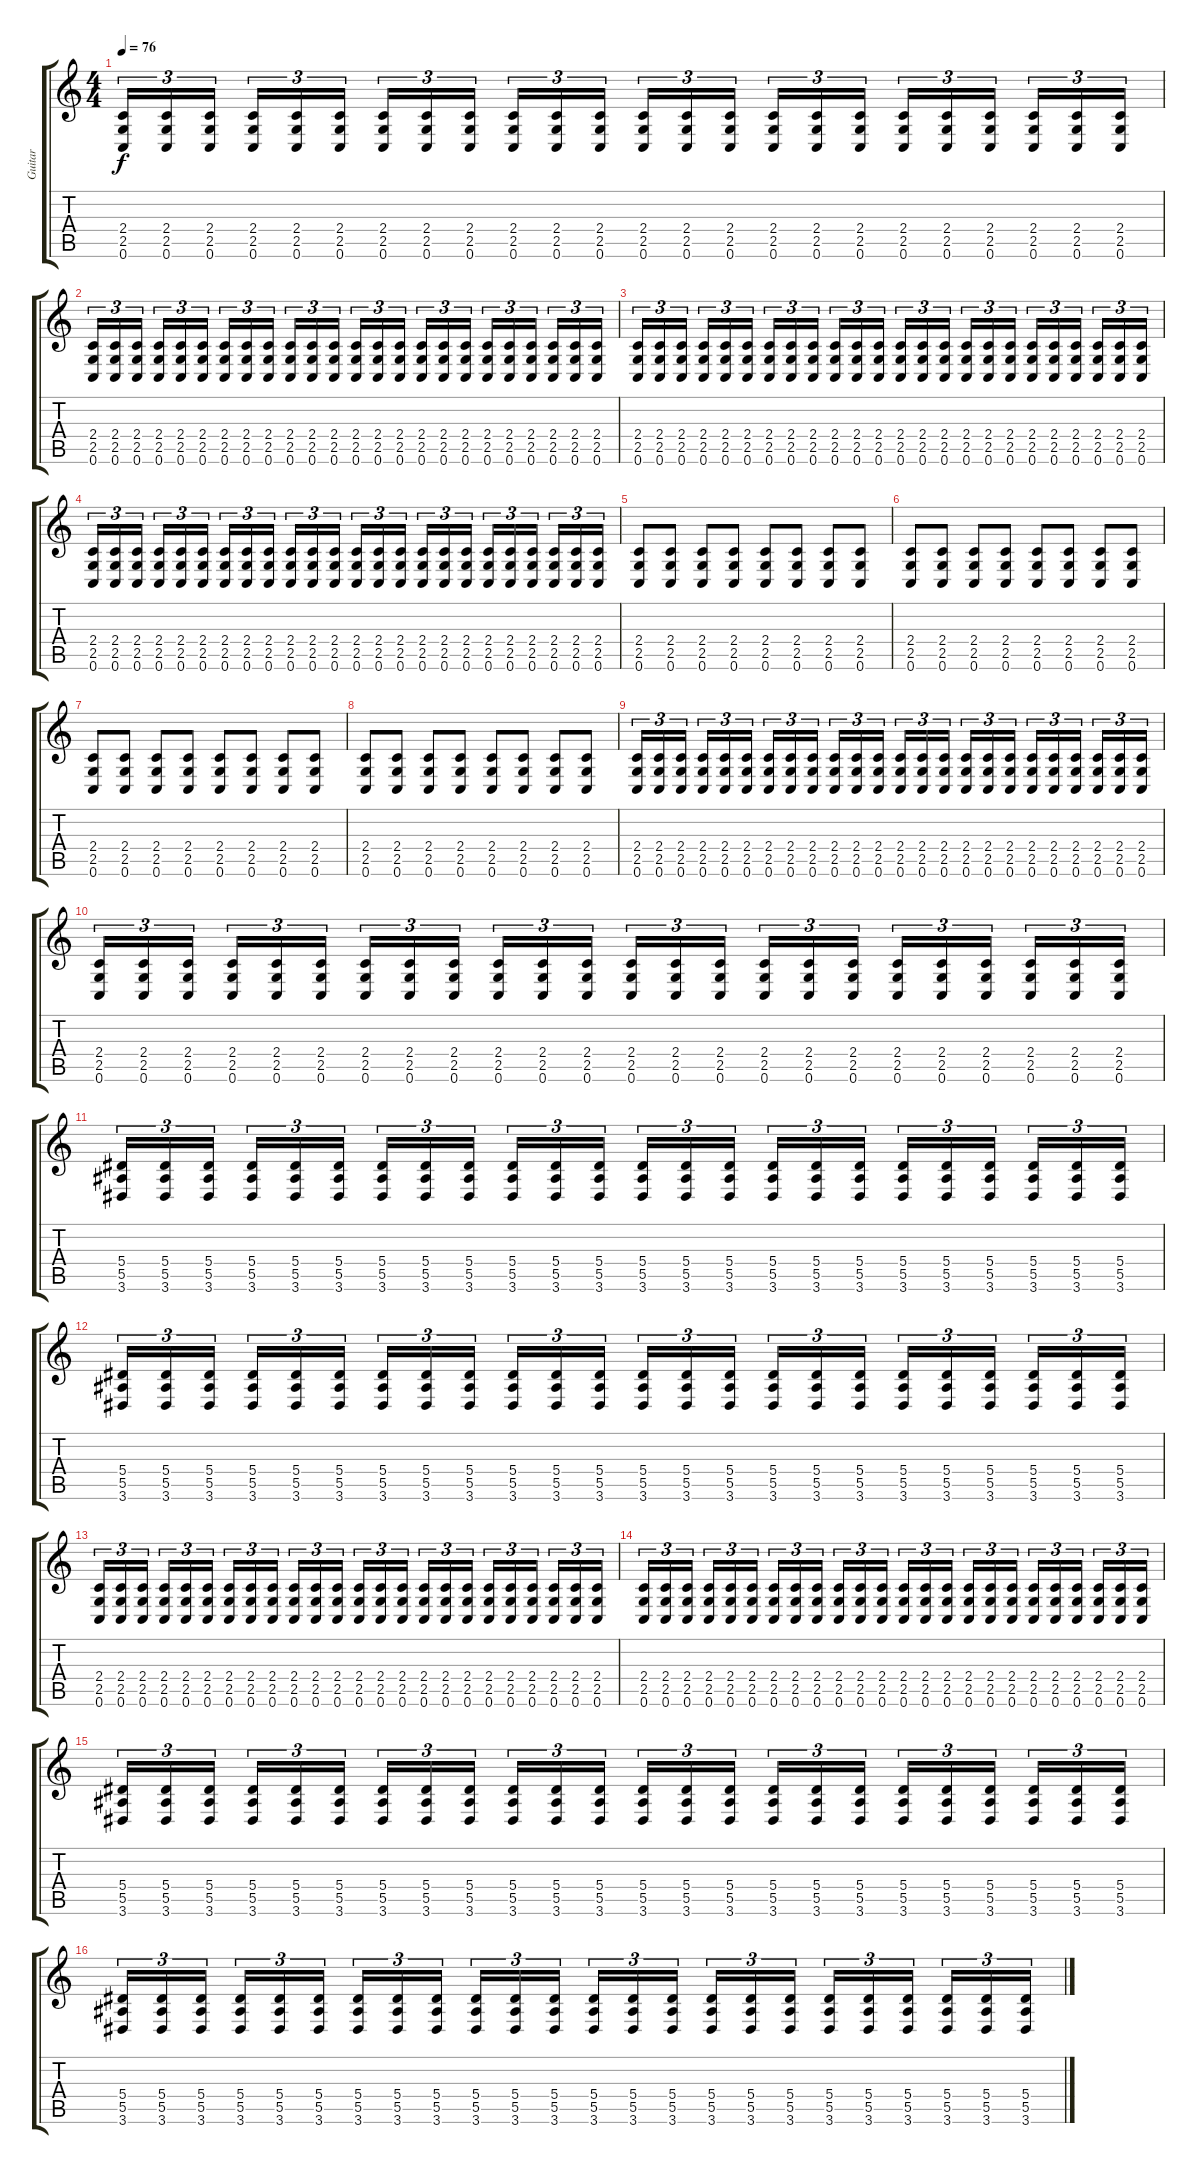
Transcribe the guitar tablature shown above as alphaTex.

\track ("Guitar" "Guitar") {instrument distortionguitar}
\staff {score tabs}
\tuning (C4 G3 Eb3 Bb2 F2 C2) {hide}
\ts (4 4)
\tempo 76
\clef g2
\ks c
(2.4 2.5 0.6).16{tu (3 2) dy f} (2.4 2.5 0.6).16{tu (3 2)} (2.4 2.5 0.6).16{tu (3 2) beam splitsecondary} (2.4 2.5 0.6).16{tu (3 2)} (2.4 2.5 0.6).16{tu (3 2)} (2.4 2.5 0.6).16{tu (3 2)} (2.4 2.5 0.6).16{tu (3 2)} (2.4 2.5 0.6).16{tu (3 2)} (2.4 2.5 0.6).16{tu (3 2) beam splitsecondary} (2.4 2.5 0.6).16{tu (3 2)} (2.4 2.5 0.6).16{tu (3 2)} (2.4 2.5 0.6).16{tu (3 2)} (2.4 2.5 0.6).16{tu (3 2)} (2.4 2.5 0.6).16{tu (3 2)} (2.4 2.5 0.6).16{tu (3 2) beam splitsecondary} (2.4 2.5 0.6).16{tu (3 2)} (2.4 2.5 0.6).16{tu (3 2)} (2.4 2.5 0.6).16{tu (3 2)} (2.4 2.5 0.6).16{tu (3 2)} (2.4 2.5 0.6).16{tu (3 2)} (2.4 2.5 0.6).16{tu (3 2) beam splitsecondary} (2.4 2.5 0.6).16{tu (3 2)} (2.4 2.5 0.6).16{tu (3 2)} (2.4 2.5 0.6).16{tu (3 2)} |
(2.4 2.5 0.6).16{tu (3 2)} (2.4 2.5 0.6).16{tu (3 2)} (2.4 2.5 0.6).16{tu (3 2) beam splitsecondary} (2.4 2.5 0.6).16{tu (3 2)} (2.4 2.5 0.6).16{tu (3 2)} (2.4 2.5 0.6).16{tu (3 2)} (2.4 2.5 0.6).16{tu (3 2)} (2.4 2.5 0.6).16{tu (3 2)} (2.4 2.5 0.6).16{tu (3 2) beam splitsecondary} (2.4 2.5 0.6).16{tu (3 2)} (2.4 2.5 0.6).16{tu (3 2)} (2.4 2.5 0.6).16{tu (3 2)} (2.4 2.5 0.6).16{tu (3 2)} (2.4 2.5 0.6).16{tu (3 2)} (2.4 2.5 0.6).16{tu (3 2) beam splitsecondary} (2.4 2.5 0.6).16{tu (3 2)} (2.4 2.5 0.6).16{tu (3 2)} (2.4 2.5 0.6).16{tu (3 2)} (2.4 2.5 0.6).16{tu (3 2)} (2.4 2.5 0.6).16{tu (3 2)} (2.4 2.5 0.6).16{tu (3 2) beam splitsecondary} (2.4 2.5 0.6).16{tu (3 2)} (2.4 2.5 0.6).16{tu (3 2)} (2.4 2.5 0.6).16{tu (3 2)} |
(2.4 2.5 0.6).16{tu (3 2)} (2.4 2.5 0.6).16{tu (3 2)} (2.4 2.5 0.6).16{tu (3 2) beam splitsecondary} (2.4 2.5 0.6).16{tu (3 2)} (2.4 2.5 0.6).16{tu (3 2)} (2.4 2.5 0.6).16{tu (3 2)} (2.4 2.5 0.6).16{tu (3 2)} (2.4 2.5 0.6).16{tu (3 2)} (2.4 2.5 0.6).16{tu (3 2) beam splitsecondary} (2.4 2.5 0.6).16{tu (3 2)} (2.4 2.5 0.6).16{tu (3 2)} (2.4 2.5 0.6).16{tu (3 2)} (2.4 2.5 0.6).16{tu (3 2)} (2.4 2.5 0.6).16{tu (3 2)} (2.4 2.5 0.6).16{tu (3 2) beam splitsecondary} (2.4 2.5 0.6).16{tu (3 2)} (2.4 2.5 0.6).16{tu (3 2)} (2.4 2.5 0.6).16{tu (3 2)} (2.4 2.5 0.6).16{tu (3 2)} (2.4 2.5 0.6).16{tu (3 2)} (2.4 2.5 0.6).16{tu (3 2) beam splitsecondary} (2.4 2.5 0.6).16{tu (3 2)} (2.4 2.5 0.6).16{tu (3 2)} (2.4 2.5 0.6).16{tu (3 2)} |
(2.4 2.5 0.6).16{tu (3 2)} (2.4 2.5 0.6).16{tu (3 2)} (2.4 2.5 0.6).16{tu (3 2) beam splitsecondary} (2.4 2.5 0.6).16{tu (3 2)} (2.4 2.5 0.6).16{tu (3 2)} (2.4 2.5 0.6).16{tu (3 2)} (2.4 2.5 0.6).16{tu (3 2)} (2.4 2.5 0.6).16{tu (3 2)} (2.4 2.5 0.6).16{tu (3 2) beam splitsecondary} (2.4 2.5 0.6).16{tu (3 2)} (2.4 2.5 0.6).16{tu (3 2)} (2.4 2.5 0.6).16{tu (3 2)} (2.4 2.5 0.6).16{tu (3 2)} (2.4 2.5 0.6).16{tu (3 2)} (2.4 2.5 0.6).16{tu (3 2) beam splitsecondary} (2.4 2.5 0.6).16{tu (3 2)} (2.4 2.5 0.6).16{tu (3 2)} (2.4 2.5 0.6).16{tu (3 2)} (2.4 2.5 0.6).16{tu (3 2)} (2.4 2.5 0.6).16{tu (3 2)} (2.4 2.5 0.6).16{tu (3 2) beam splitsecondary} (2.4 2.5 0.6).16{tu (3 2)} (2.4 2.5 0.6).16{tu (3 2)} (2.4 2.5 0.6).16{tu (3 2)} |
(2.4 2.5 0.6).8 (2.4 2.5 0.6).8 (2.4 2.5 0.6).8 (2.4 2.5 0.6).8 (2.4 2.5 0.6).8 (2.4 2.5 0.6).8 (2.4 2.5 0.6).8 (2.4 2.5 0.6).8 |
(2.4 2.5 0.6).8 (2.4 2.5 0.6).8 (2.4 2.5 0.6).8 (2.4 2.5 0.6).8 (2.4 2.5 0.6).8 (2.4 2.5 0.6).8 (2.4 2.5 0.6).8 (2.4 2.5 0.6).8 |
(2.4 2.5 0.6).8 (2.4 2.5 0.6).8 (2.4 2.5 0.6).8 (2.4 2.5 0.6).8 (2.4 2.5 0.6).8 (2.4 2.5 0.6).8 (2.4 2.5 0.6).8 (2.4 2.5 0.6).8 |
(2.4 2.5 0.6).8 (2.4 2.5 0.6).8 (2.4 2.5 0.6).8 (2.4 2.5 0.6).8 (2.4 2.5 0.6).8 (2.4 2.5 0.6).8 (2.4 2.5 0.6).8 (2.4 2.5 0.6).8 |
(2.4 2.5 0.6).16{tu (3 2)} (2.4 2.5 0.6).16{tu (3 2)} (2.4 2.5 0.6).16{tu (3 2) beam splitsecondary} (2.4 2.5 0.6).16{tu (3 2)} (2.4 2.5 0.6).16{tu (3 2)} (2.4 2.5 0.6).16{tu (3 2)} (2.4 2.5 0.6).16{tu (3 2)} (2.4 2.5 0.6).16{tu (3 2)} (2.4 2.5 0.6).16{tu (3 2) beam splitsecondary} (2.4 2.5 0.6).16{tu (3 2)} (2.4 2.5 0.6).16{tu (3 2)} (2.4 2.5 0.6).16{tu (3 2)} (2.4 2.5 0.6).16{tu (3 2)} (2.4 2.5 0.6).16{tu (3 2)} (2.4 2.5 0.6).16{tu (3 2) beam splitsecondary} (2.4 2.5 0.6).16{tu (3 2)} (2.4 2.5 0.6).16{tu (3 2)} (2.4 2.5 0.6).16{tu (3 2)} (2.4 2.5 0.6).16{tu (3 2)} (2.4 2.5 0.6).16{tu (3 2)} (2.4 2.5 0.6).16{tu (3 2) beam splitsecondary} (2.4 2.5 0.6).16{tu (3 2)} (2.4 2.5 0.6).16{tu (3 2)} (2.4 2.5 0.6).16{tu (3 2)} |
(2.4 2.5 0.6).16{tu (3 2)} (2.4 2.5 0.6).16{tu (3 2)} (2.4 2.5 0.6).16{tu (3 2) beam splitsecondary} (2.4 2.5 0.6).16{tu (3 2)} (2.4 2.5 0.6).16{tu (3 2)} (2.4 2.5 0.6).16{tu (3 2)} (2.4 2.5 0.6).16{tu (3 2)} (2.4 2.5 0.6).16{tu (3 2)} (2.4 2.5 0.6).16{tu (3 2) beam splitsecondary} (2.4 2.5 0.6).16{tu (3 2)} (2.4 2.5 0.6).16{tu (3 2)} (2.4 2.5 0.6).16{tu (3 2)} (2.4 2.5 0.6).16{tu (3 2)} (2.4 2.5 0.6).16{tu (3 2)} (2.4 2.5 0.6).16{tu (3 2) beam splitsecondary} (2.4 2.5 0.6).16{tu (3 2)} (2.4 2.5 0.6).16{tu (3 2)} (2.4 2.5 0.6).16{tu (3 2)} (2.4 2.5 0.6).16{tu (3 2)} (2.4 2.5 0.6).16{tu (3 2)} (2.4 2.5 0.6).16{tu (3 2) beam splitsecondary} (2.4 2.5 0.6).16{tu (3 2)} (2.4 2.5 0.6).16{tu (3 2)} (2.4 2.5 0.6).16{tu (3 2)} |
(5.4 5.5 3.6).16{tu (3 2)} (5.4 5.5 3.6).16{tu (3 2)} (5.4 5.5 3.6).16{tu (3 2) beam splitsecondary} (5.4 5.5 3.6).16{tu (3 2)} (5.4 5.5 3.6).16{tu (3 2)} (5.4 5.5 3.6).16{tu (3 2)} (5.4 5.5 3.6).16{tu (3 2)} (5.4 5.5 3.6).16{tu (3 2)} (5.4 5.5 3.6).16{tu (3 2) beam splitsecondary} (5.4 5.5 3.6).16{tu (3 2)} (5.4 5.5 3.6).16{tu (3 2)} (5.4 5.5 3.6).16{tu (3 2)} (5.4 5.5 3.6).16{tu (3 2)} (5.4 5.5 3.6).16{tu (3 2)} (5.4 5.5 3.6).16{tu (3 2) beam splitsecondary} (5.4 5.5 3.6).16{tu (3 2)} (5.4 5.5 3.6).16{tu (3 2)} (5.4 5.5 3.6).16{tu (3 2)} (5.4 5.5 3.6).16{tu (3 2)} (5.4 5.5 3.6).16{tu (3 2)} (5.4 5.5 3.6).16{tu (3 2) beam splitsecondary} (5.4 5.5 3.6).16{tu (3 2)} (5.4 5.5 3.6).16{tu (3 2)} (5.4 5.5 3.6).16{tu (3 2)} |
(5.4 5.5 3.6).16{tu (3 2)} (5.4 5.5 3.6).16{tu (3 2)} (5.4 5.5 3.6).16{tu (3 2) beam splitsecondary} (5.4 5.5 3.6).16{tu (3 2)} (5.4 5.5 3.6).16{tu (3 2)} (5.4 5.5 3.6).16{tu (3 2)} (5.4 5.5 3.6).16{tu (3 2)} (5.4 5.5 3.6).16{tu (3 2)} (5.4 5.5 3.6).16{tu (3 2) beam splitsecondary} (5.4 5.5 3.6).16{tu (3 2)} (5.4 5.5 3.6).16{tu (3 2)} (5.4 5.5 3.6).16{tu (3 2)} (5.4 5.5 3.6).16{tu (3 2)} (5.4 5.5 3.6).16{tu (3 2)} (5.4 5.5 3.6).16{tu (3 2) beam splitsecondary} (5.4 5.5 3.6).16{tu (3 2)} (5.4 5.5 3.6).16{tu (3 2)} (5.4 5.5 3.6).16{tu (3 2)} (5.4 5.5 3.6).16{tu (3 2)} (5.4 5.5 3.6).16{tu (3 2)} (5.4 5.5 3.6).16{tu (3 2) beam splitsecondary} (5.4 5.5 3.6).16{tu (3 2)} (5.4 5.5 3.6).16{tu (3 2)} (5.4 5.5 3.6).16{tu (3 2)} |
(2.4 2.5 0.6).16{tu (3 2)} (2.4 2.5 0.6).16{tu (3 2)} (2.4 2.5 0.6).16{tu (3 2) beam splitsecondary} (2.4 2.5 0.6).16{tu (3 2)} (2.4 2.5 0.6).16{tu (3 2)} (2.4 2.5 0.6).16{tu (3 2)} (2.4 2.5 0.6).16{tu (3 2)} (2.4 2.5 0.6).16{tu (3 2)} (2.4 2.5 0.6).16{tu (3 2) beam splitsecondary} (2.4 2.5 0.6).16{tu (3 2)} (2.4 2.5 0.6).16{tu (3 2)} (2.4 2.5 0.6).16{tu (3 2)} (2.4 2.5 0.6).16{tu (3 2)} (2.4 2.5 0.6).16{tu (3 2)} (2.4 2.5 0.6).16{tu (3 2) beam splitsecondary} (2.4 2.5 0.6).16{tu (3 2)} (2.4 2.5 0.6).16{tu (3 2)} (2.4 2.5 0.6).16{tu (3 2)} (2.4 2.5 0.6).16{tu (3 2)} (2.4 2.5 0.6).16{tu (3 2)} (2.4 2.5 0.6).16{tu (3 2) beam splitsecondary} (2.4 2.5 0.6).16{tu (3 2)} (2.4 2.5 0.6).16{tu (3 2)} (2.4 2.5 0.6).16{tu (3 2)} |
(2.4 2.5 0.6).16{tu (3 2)} (2.4 2.5 0.6).16{tu (3 2)} (2.4 2.5 0.6).16{tu (3 2) beam splitsecondary} (2.4 2.5 0.6).16{tu (3 2)} (2.4 2.5 0.6).16{tu (3 2)} (2.4 2.5 0.6).16{tu (3 2)} (2.4 2.5 0.6).16{tu (3 2)} (2.4 2.5 0.6).16{tu (3 2)} (2.4 2.5 0.6).16{tu (3 2) beam splitsecondary} (2.4 2.5 0.6).16{tu (3 2)} (2.4 2.5 0.6).16{tu (3 2)} (2.4 2.5 0.6).16{tu (3 2)} (2.4 2.5 0.6).16{tu (3 2)} (2.4 2.5 0.6).16{tu (3 2)} (2.4 2.5 0.6).16{tu (3 2) beam splitsecondary} (2.4 2.5 0.6).16{tu (3 2)} (2.4 2.5 0.6).16{tu (3 2)} (2.4 2.5 0.6).16{tu (3 2)} (2.4 2.5 0.6).16{tu (3 2)} (2.4 2.5 0.6).16{tu (3 2)} (2.4 2.5 0.6).16{tu (3 2) beam splitsecondary} (2.4 2.5 0.6).16{tu (3 2)} (2.4 2.5 0.6).16{tu (3 2)} (2.4 2.5 0.6).16{tu (3 2)} |
(5.4 5.5 3.6).16{tu (3 2)} (5.4 5.5 3.6).16{tu (3 2)} (5.4 5.5 3.6).16{tu (3 2) beam splitsecondary} (5.4 5.5 3.6).16{tu (3 2)} (5.4 5.5 3.6).16{tu (3 2)} (5.4 5.5 3.6).16{tu (3 2)} (5.4 5.5 3.6).16{tu (3 2)} (5.4 5.5 3.6).16{tu (3 2)} (5.4 5.5 3.6).16{tu (3 2) beam splitsecondary} (5.4 5.5 3.6).16{tu (3 2)} (5.4 5.5 3.6).16{tu (3 2)} (5.4 5.5 3.6).16{tu (3 2)} (5.4 5.5 3.6).16{tu (3 2)} (5.4 5.5 3.6).16{tu (3 2)} (5.4 5.5 3.6).16{tu (3 2) beam splitsecondary} (5.4 5.5 3.6).16{tu (3 2)} (5.4 5.5 3.6).16{tu (3 2)} (5.4 5.5 3.6).16{tu (3 2)} (5.4 5.5 3.6).16{tu (3 2)} (5.4 5.5 3.6).16{tu (3 2)} (5.4 5.5 3.6).16{tu (3 2) beam splitsecondary} (5.4 5.5 3.6).16{tu (3 2)} (5.4 5.5 3.6).16{tu (3 2)} (5.4 5.5 3.6).16{tu (3 2)} |
(5.4 5.5 3.6).16{tu (3 2)} (5.4 5.5 3.6).16{tu (3 2)} (5.4 5.5 3.6).16{tu (3 2) beam splitsecondary} (5.4 5.5 3.6).16{tu (3 2)} (5.4 5.5 3.6).16{tu (3 2)} (5.4 5.5 3.6).16{tu (3 2)} (5.4 5.5 3.6).16{tu (3 2)} (5.4 5.5 3.6).16{tu (3 2)} (5.4 5.5 3.6).16{tu (3 2) beam splitsecondary} (5.4 5.5 3.6).16{tu (3 2)} (5.4 5.5 3.6).16{tu (3 2)} (5.4 5.5 3.6).16{tu (3 2)} (5.4 5.5 3.6).16{tu (3 2)} (5.4 5.5 3.6).16{tu (3 2)} (5.4 5.5 3.6).16{tu (3 2) beam splitsecondary} (5.4 5.5 3.6).16{tu (3 2)} (5.4 5.5 3.6).16{tu (3 2)} (5.4 5.5 3.6).16{tu (3 2)} (5.4 5.5 3.6).16{tu (3 2)} (5.4 5.5 3.6).16{tu (3 2)} (5.4 5.5 3.6).16{tu (3 2) beam splitsecondary} (5.4 5.5 3.6).16{tu (3 2)} (5.4 5.5 3.6).16{tu (3 2)} (5.4 5.5 3.6).16{tu (3 2)}
